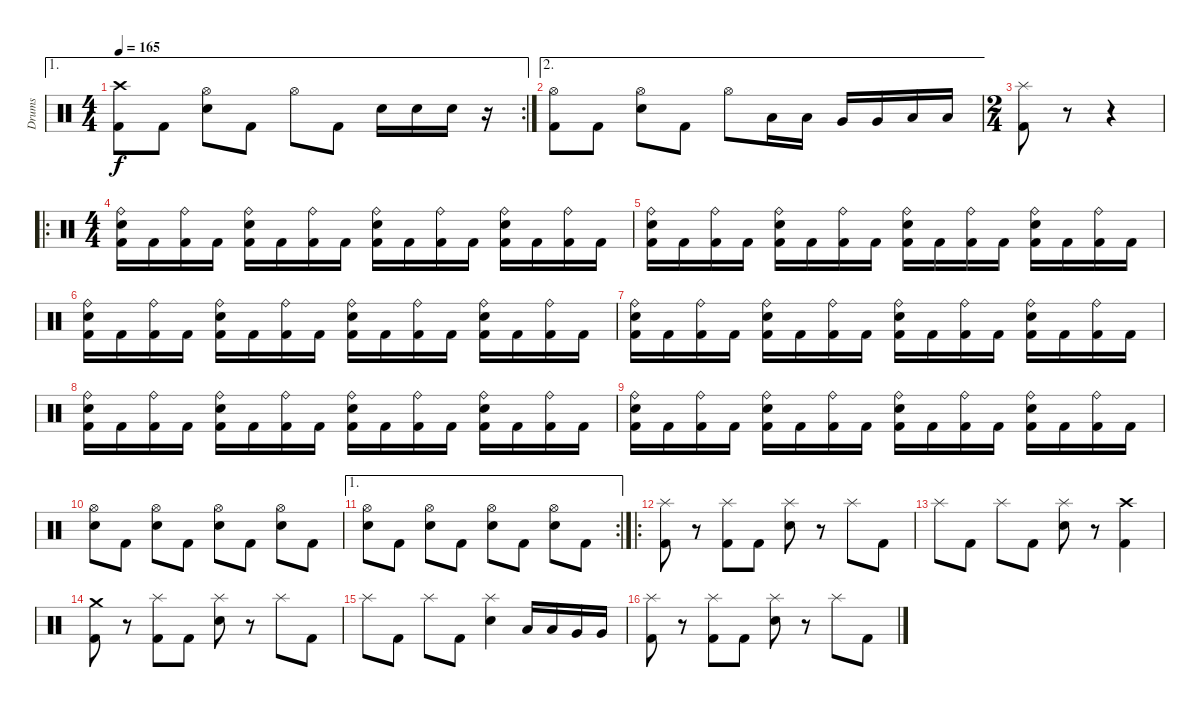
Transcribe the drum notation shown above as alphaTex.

\track ("Drums" "Drums") {instrument percussion}
\staff {score}
\articulation defaults
\ae 1
\rc 2
\ts (4 4)
\tempo 165
\clef neutral
\ks c
("Kick (hit) 2" "Crash high (hit)").8{dy f} "Kick (hit) 2".8 ("Snare (hit) 2" "Hi-Hat (open)").8 "Kick (hit) 2".8 "Hi-Hat (open)".8 "Kick (hit) 2".8 "Snare (hit) 2".16 "Snare (hit) 2".16 "Snare (hit) 2".16 r.16 |
\ae 2
("Kick (hit) 2" "Hi-Hat (open)").8 "Kick (hit) 2".8 ("Snare (hit) 2" "Hi-Hat (open)").8 "Kick (hit) 2".8 "Hi-Hat (open)".8 "Low Tom (hit)".16 "Low Tom (hit)".16 "Very Low Tom (hit)".16 "Very Low Tom (hit)".16 "Low Floor Tom (hit)".16 "Low Floor Tom (hit)".16 |
\ts (2 4)
("Kick (hit) 2" "Splash (hit)").8 r.8 r.4 |
\ro
\ts (4 4)
("Kick (hit) 2" "Snare (hit) 2" "Ride (bell)").16 "Kick (hit) 2".16 ("Kick (hit) 2" "Ride (bell)").16 "Kick (hit) 2".16 ("Kick (hit) 2" "Snare (hit) 2" "Ride (bell)").16 "Kick (hit) 2".16 ("Kick (hit) 2" "Ride (bell)").16 "Kick (hit) 2".16 ("Kick (hit) 2" "Snare (hit) 2" "Ride (bell)").16 "Kick (hit) 2".16 ("Kick (hit) 2" "Ride (bell)").16 "Kick (hit) 2".16 ("Kick (hit) 2" "Snare (hit) 2" "Ride (bell)").16 "Kick (hit) 2".16 ("Kick (hit) 2" "Ride (bell)").16 "Kick (hit) 2".16 |
("Kick (hit) 2" "Snare (hit) 2" "Ride (bell)").16 "Kick (hit) 2".16 ("Kick (hit) 2" "Ride (bell)").16 "Kick (hit) 2".16 ("Kick (hit) 2" "Snare (hit) 2" "Ride (bell)").16 "Kick (hit) 2".16 ("Kick (hit) 2" "Ride (bell)").16 "Kick (hit) 2".16 ("Kick (hit) 2" "Snare (hit) 2" "Ride (bell)").16 "Kick (hit) 2".16 ("Kick (hit) 2" "Ride (bell)").16 "Kick (hit) 2".16 ("Kick (hit) 2" "Snare (hit) 2" "Ride (bell)").16 "Kick (hit) 2".16 ("Kick (hit) 2" "Ride (bell)").16 "Kick (hit) 2".16 |
("Kick (hit) 2" "Snare (hit) 2" "Ride (bell)").16 "Kick (hit) 2".16 ("Kick (hit) 2" "Ride (bell)").16 "Kick (hit) 2".16 ("Kick (hit) 2" "Snare (hit) 2" "Ride (bell)").16 "Kick (hit) 2".16 ("Kick (hit) 2" "Ride (bell)").16 "Kick (hit) 2".16 ("Kick (hit) 2" "Snare (hit) 2" "Ride (bell)").16 "Kick (hit) 2".16 ("Kick (hit) 2" "Ride (bell)").16 "Kick (hit) 2".16 ("Kick (hit) 2" "Snare (hit) 2" "Ride (bell)").16 "Kick (hit) 2".16 ("Kick (hit) 2" "Ride (bell)").16 "Kick (hit) 2".16 |
("Kick (hit) 2" "Snare (hit) 2" "Ride (bell)").16 "Kick (hit) 2".16 ("Kick (hit) 2" "Ride (bell)").16 "Kick (hit) 2".16 ("Kick (hit) 2" "Snare (hit) 2" "Ride (bell)").16 "Kick (hit) 2".16 ("Kick (hit) 2" "Ride (bell)").16 "Kick (hit) 2".16 ("Kick (hit) 2" "Snare (hit) 2" "Ride (bell)").16 "Kick (hit) 2".16 ("Kick (hit) 2" "Ride (bell)").16 "Kick (hit) 2".16 ("Kick (hit) 2" "Snare (hit) 2" "Ride (bell)").16 "Kick (hit) 2".16 ("Kick (hit) 2" "Ride (bell)").16 "Kick (hit) 2".16 |
("Kick (hit) 2" "Snare (hit) 2" "Ride (bell)").16 "Kick (hit) 2".16 ("Kick (hit) 2" "Ride (bell)").16 "Kick (hit) 2".16 ("Kick (hit) 2" "Snare (hit) 2" "Ride (bell)").16 "Kick (hit) 2".16 ("Kick (hit) 2" "Ride (bell)").16 "Kick (hit) 2".16 ("Kick (hit) 2" "Snare (hit) 2" "Ride (bell)").16 "Kick (hit) 2".16 ("Kick (hit) 2" "Ride (bell)").16 "Kick (hit) 2".16 ("Kick (hit) 2" "Snare (hit) 2" "Ride (bell)").16 "Kick (hit) 2".16 ("Kick (hit) 2" "Ride (bell)").16 "Kick (hit) 2".16 |
("Kick (hit) 2" "Snare (hit) 2" "Ride (bell)").16 "Kick (hit) 2".16 ("Kick (hit) 2" "Ride (bell)").16 "Kick (hit) 2".16 ("Kick (hit) 2" "Snare (hit) 2" "Ride (bell)").16 "Kick (hit) 2".16 ("Kick (hit) 2" "Ride (bell)").16 "Kick (hit) 2".16 ("Kick (hit) 2" "Snare (hit) 2" "Ride (bell)").16 "Kick (hit) 2".16 ("Kick (hit) 2" "Ride (bell)").16 "Kick (hit) 2".16 ("Kick (hit) 2" "Snare (hit) 2" "Ride (bell)").16 "Kick (hit) 2".16 ("Kick (hit) 2" "Ride (bell)").16 "Kick (hit) 2".16 |
("Snare (hit) 2" "Hi-Hat (open)").8 "Kick (hit) 2".8 ("Snare (hit) 2" "Hi-Hat (open)").8 "Kick (hit) 2".8 ("Snare (hit) 2" "Hi-Hat (open)").8 "Kick (hit) 2".8 ("Snare (hit) 2" "Hi-Hat (open)").8 "Kick (hit) 2".8 |
\ae 1
\rc 2
("Snare (hit) 2" "Hi-Hat (open)").8 "Kick (hit) 2".8 ("Snare (hit) 2" "Hi-Hat (open)").8 "Kick (hit) 2".8 ("Snare (hit) 2" "Hi-Hat (open)").8 "Kick (hit) 2".8 ("Snare (hit) 2" "Hi-Hat (open)").8 "Kick (hit) 2".8 |
\ro
("Kick (hit) 2" "Splash (hit)").8 r.8 ("Kick (hit) 2" "Splash (hit)").8 "Kick (hit) 2".8 ("Snare (hit) 2" "Splash (hit)").8 r.8 "Splash (hit)".8 "Kick (hit) 2".8 |
"Splash (hit)".8 "Kick (hit) 2".8 "Splash (hit)".8 "Kick (hit) 2".8 ("Snare (hit) 2" "Splash (hit)").8 r.8 ("Kick (hit) 2" "Crash high (hit)").4 |
("Kick (hit) 2" "Crash medium (hit)").8 r.8 ("Kick (hit) 2" "Splash (hit)").8 "Kick (hit) 2".8 ("Snare (hit) 2" "Splash (hit)").8 r.8 "Splash (hit)".8 "Kick (hit) 2".8 |
"Splash (hit)".8 "Kick (hit) 2".8 "Splash (hit)".8 "Kick (hit) 2".8 ("Snare (hit) 2" "Splash (hit)").4 "Low Tom (hit)".16 "Low Tom (hit)".16 "Very Low Tom (hit)".16 "Very Low Tom (hit)".16 |
("Kick (hit) 2" "Splash (hit)").8 r.8 ("Kick (hit) 2" "Splash (hit)").8 "Kick (hit) 2".8 ("Snare (hit) 2" "Splash (hit)").8 r.8 "Splash (hit)".8 "Kick (hit) 2".8
